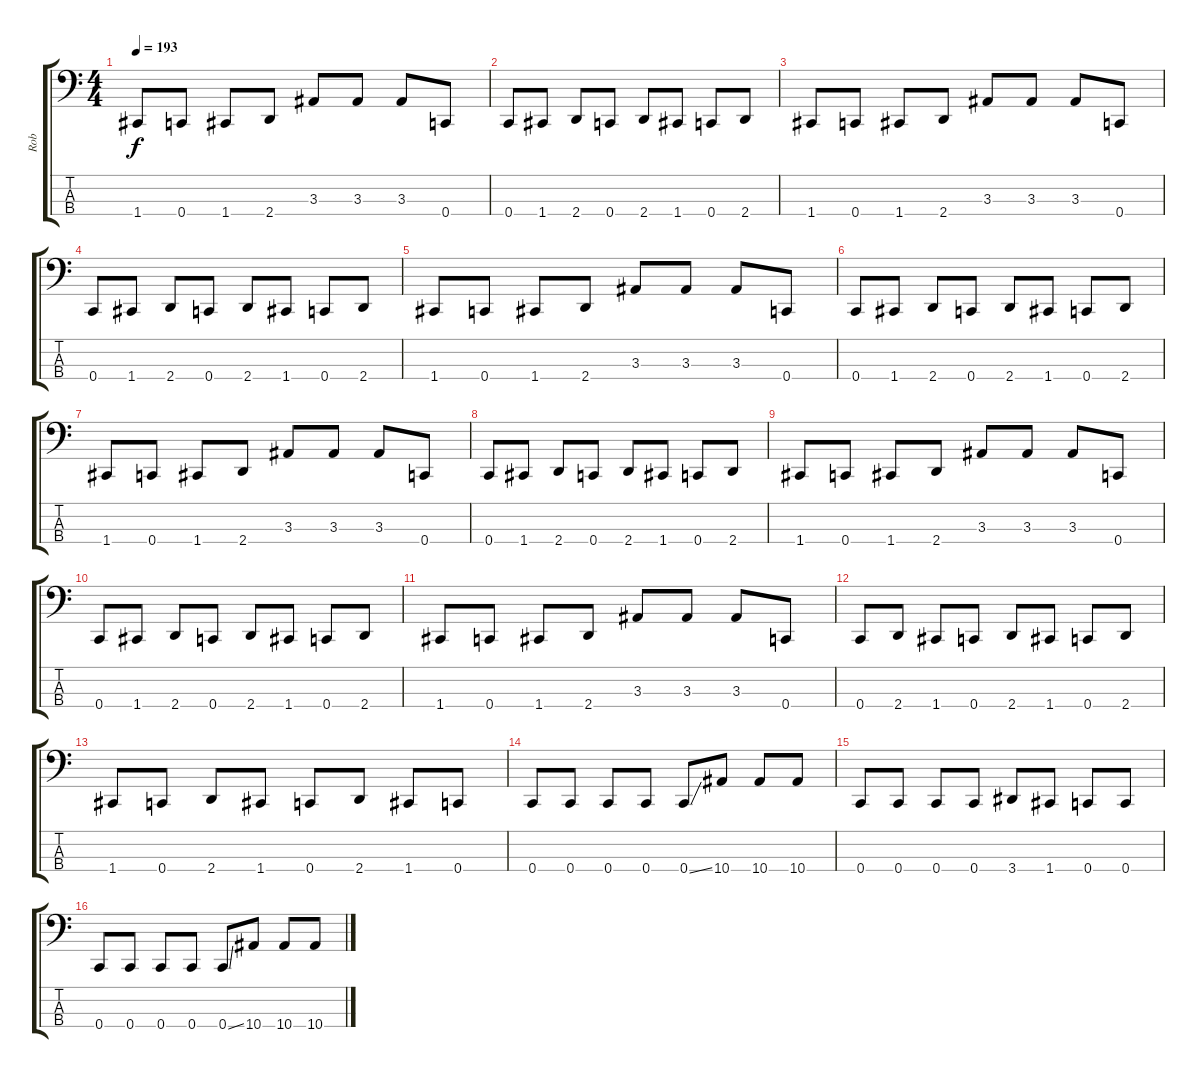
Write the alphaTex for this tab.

\track ("Rob" "Rob") {instrument electricbassfinger}
\staff {score tabs}
\tuning (F2 C2 G1 C1) {hide}
\ts (4 4)
\tempo 193
\clef f4
\ks c
1.4.8{dy f} 0.4.8 1.4.8 2.4.8 3.3.8 3.3.8 3.3.8 0.4.8 |
0.4.8 1.4.8 2.4.8 0.4.8 2.4.8 1.4.8 0.4.8 2.4.8 |
1.4.8 0.4.8 1.4.8 2.4.8 3.3.8 3.3.8 3.3.8 0.4.8 |
0.4.8 1.4.8 2.4.8 0.4.8 2.4.8 1.4.8 0.4.8 2.4.8 |
1.4.8 0.4.8 1.4.8 2.4.8 3.3.8 3.3.8 3.3.8 0.4.8 |
0.4.8 1.4.8 2.4.8 0.4.8 2.4.8 1.4.8 0.4.8 2.4.8 |
1.4.8 0.4.8 1.4.8 2.4.8 3.3.8 3.3.8 3.3.8 0.4.8 |
0.4.8 1.4.8 2.4.8 0.4.8 2.4.8 1.4.8 0.4.8 2.4.8 |
1.4.8 0.4.8 1.4.8 2.4.8 3.3.8 3.3.8 3.3.8 0.4.8 |
0.4.8 1.4.8 2.4.8 0.4.8 2.4.8 1.4.8 0.4.8 2.4.8 |
1.4.8 0.4.8 1.4.8 2.4.8 3.3.8 3.3.8 3.3.8 0.4.8 |
0.4.8 2.4.8 1.4.8 0.4.8 2.4.8 1.4.8 0.4.8 2.4.8 |
1.4.8 0.4.8 2.4.8 1.4.8 0.4.8 2.4.8 1.4.8 0.4.8 |
0.4.8 0.4.8 0.4.8 0.4.8 0.4{ss}.8 10.4.8 10.4.8 10.4.8 |
0.4.8 0.4.8 0.4.8 0.4.8 3.4.8 1.4.8 0.4.8 0.4.8 |
0.4.8 0.4.8 0.4.8 0.4.8 0.4{ss}.8 10.4.8 10.4.8 10.4.8
